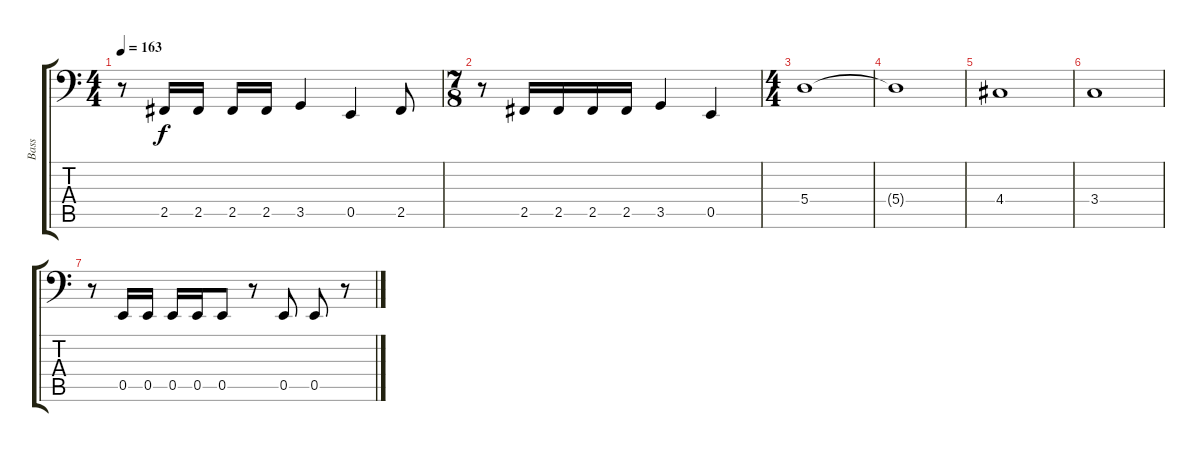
\track ("Bass" "Bass") {instrument electricbassfinger}
\staff {score tabs}
\tuning (C3 G2 D2 A1 E1 B0) {hide}
\ts (4 4)
\tempo 163
\clef f4
\ks c
r.8{dy f} 2.5.16 2.5.16 2.5.16 2.5.16 3.5.4 0.5.4 2.5.8 |
\ts (7 8)
r.8 2.5.16 2.5.16 2.5.16 2.5.16 3.5.4 0.5.4 |
\ts (4 4)
5.4.1 |
5.4{t}.1 |
4.4.1 |
3.4.1 |
r.8 0.5.16 0.5.16 0.5.16 0.5.16 0.5.8 r.8 0.5.8 0.5.8 r.8
